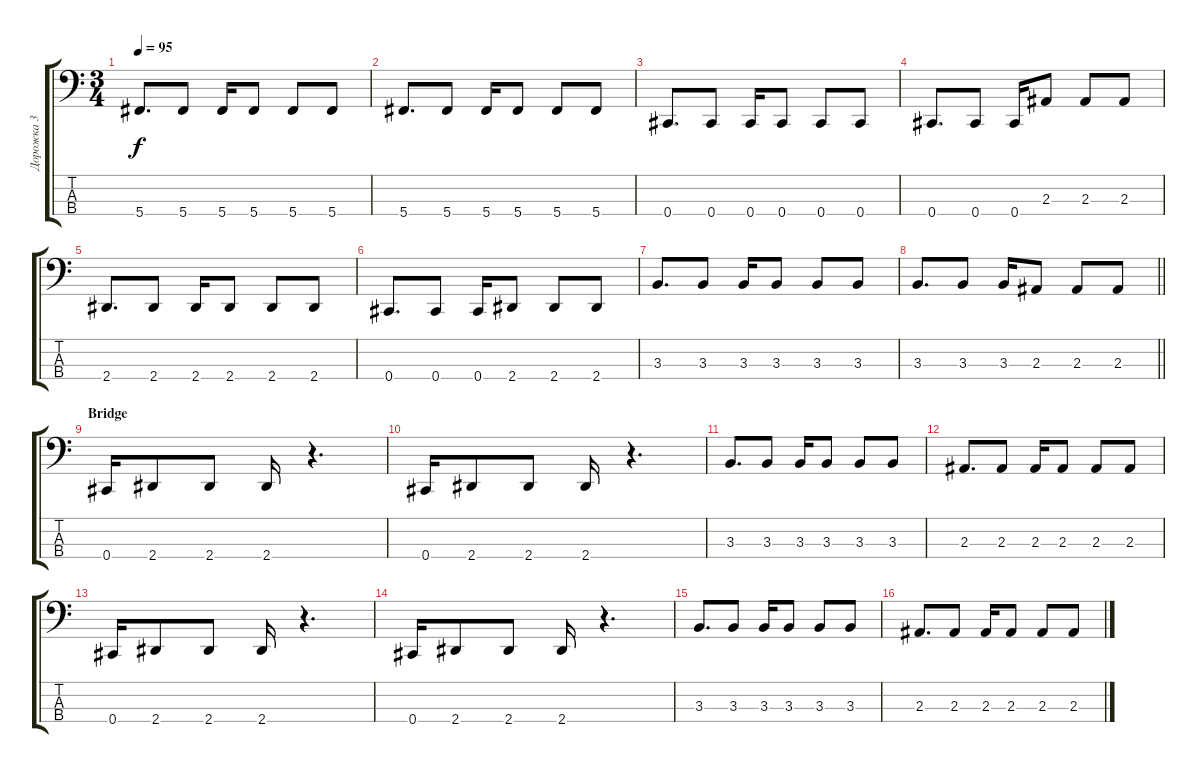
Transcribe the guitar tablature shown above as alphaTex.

\track ("Дорожка 3" "Дорожка 3") {instrument electricbassfinger}
\staff {score tabs}
\tuning (Gb2 Db2 Ab1 Db1) {hide}
\ts (3 4)
\tempo 95
\clef f4
\ks c
5.4.8{d dy f} 5.4.8 5.4.16 5.4.8 5.4.8 5.4.8 |
5.4.8{d} 5.4.8 5.4.16 5.4.8 5.4.8 5.4.8 |
0.4.8{d} 0.4.8 0.4.16 0.4.8 0.4.8 0.4.8 |
0.4.8{d} 0.4.8 0.4.16 2.3.8 2.3.8 2.3.8 |
2.4.8{d} 2.4.8 2.4.16 2.4.8 2.4.8 2.4.8 |
0.4.8{d} 0.4.8 0.4.16 2.4.8 2.4.8 2.4.8 |
3.3.8{d} 3.3.8 3.3.16 3.3.8 3.3.8 3.3.8 |
\barLineRight lightlight
3.3.8{d} 3.3.8 3.3.16 2.3.8 2.3.8 2.3.8 |
\section ("" "Bridge")
0.4.16 2.4.8 2.4.8 2.4.16 r.4{d} |
0.4.16 2.4.8 2.4.8 2.4.16 r.4{d} |
3.3.8{d} 3.3.8 3.3.16 3.3.8 3.3.8 3.3.8 |
2.3.8{d} 2.3.8 2.3.16 2.3.8 2.3.8 2.3.8 |
0.4.16 2.4.8 2.4.8 2.4.16 r.4{d} |
0.4.16 2.4.8 2.4.8 2.4.16 r.4{d} |
3.3.8{d} 3.3.8 3.3.16 3.3.8 3.3.8 3.3.8 |
2.3.8{d} 2.3.8 2.3.16 2.3.8 2.3.8 2.3.8
